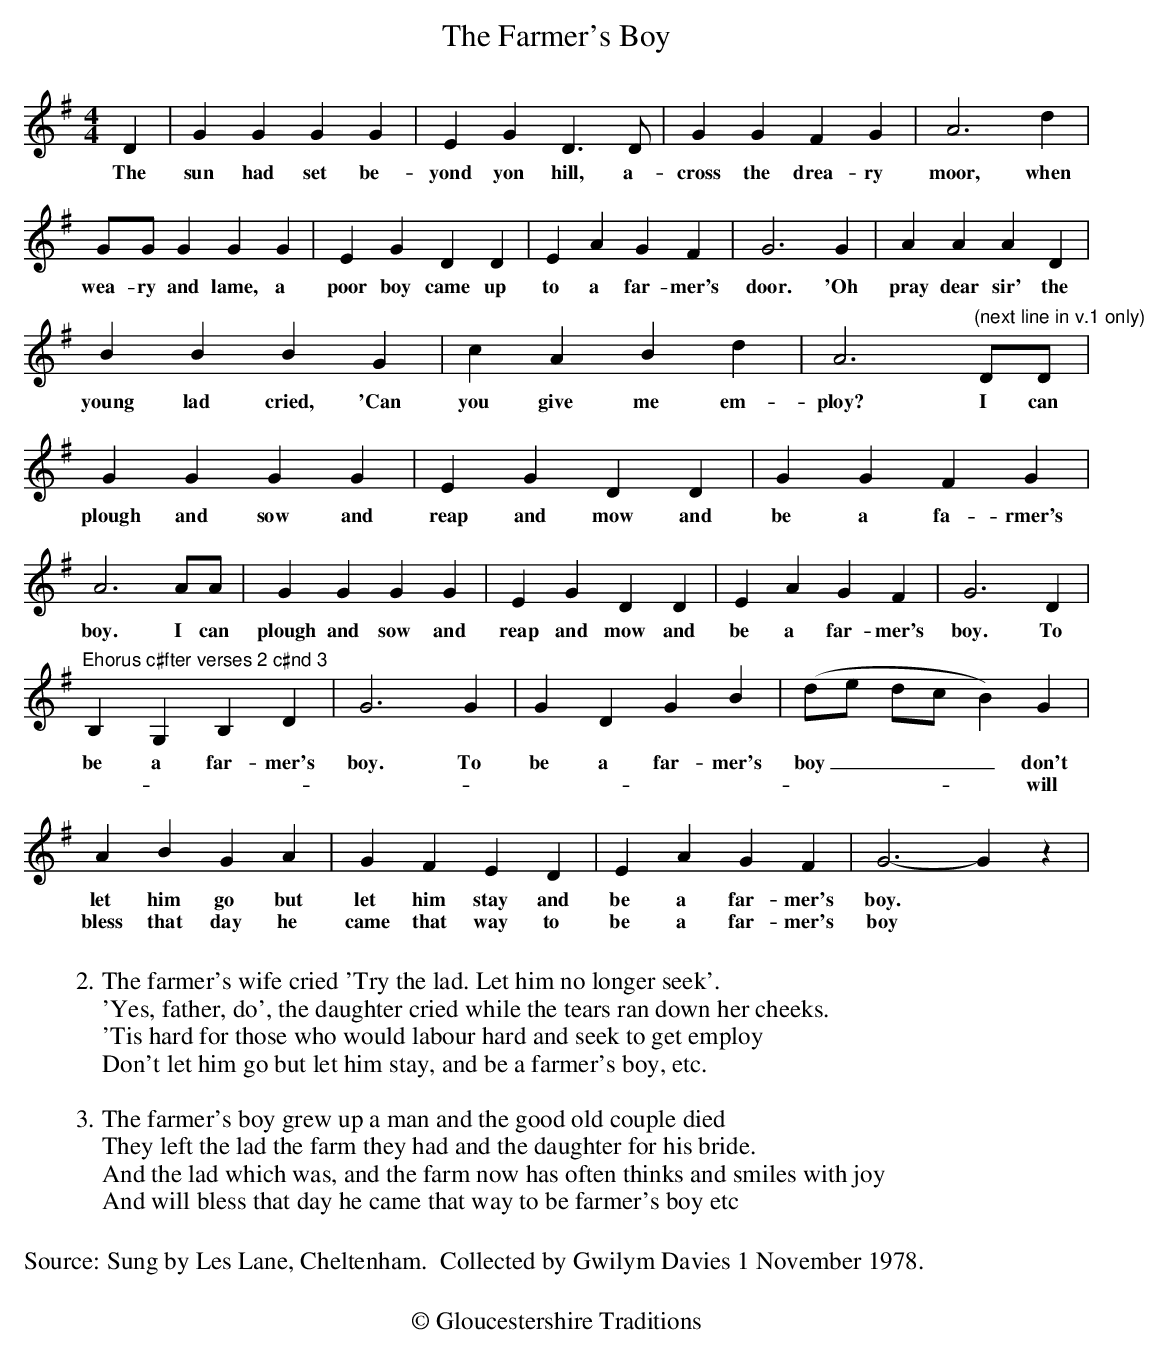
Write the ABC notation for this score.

X:1
T:The Farmer's Boy
M:4/4
L:1/4
K:Gmaj clef=treble octave=0
D|GGGG|EGD>D|GGFG|A3d|
w:The sun had set be-yond yon hill, a-cross the drea-ry moor, when
G/2G/2GGG|EGDD|EAGF|G3G|AAAD|
w:wea-ry and lame, a poor boy came up to a far-mer's door. 'Oh pray dear sir' the
BBBG|cABd|A3"(next line in v.1 only)"D/2D/2|
w:young lad cried, 'Can you give me em-ploy? I can
GGGG|EGDD|GGFG|
w:plough and sow and reap and mow and be a fa-rmer's
A3A/2A/2|GGGG|EGDD|EAGF|G3D|
w:boy.  I can plough and sow and reap and mow and be a far-mer's boy. To
"Ehorus c#fter verses 2 c#nd 3"B,G,B,D|G3G|GDGB|(d/2e/2 d/2c/2B)G|ABGA|GFED|EAGF|G3-Gz|
w:be a far-mer's boy.  To be a far-mer's boy____ don't let him go but let him stay and be a far-mer's boy.
w:---------------will bless that day he came that way to be a far-mer's boy
W:
W:2. The farmer's wife cried 'Try the lad. Let him no longer seek'.
W:'Yes, father, do', the daughter cried while the tears ran down her cheeks.
W:'Tis hard for those who would labour hard and seek to get employ
W:Don't let him go but let him stay, and be a farmer's boy, etc.
W:
W:3. The farmer's boy grew up a man and the good old couple died
W:They left the lad the farm they had and the daughter for his bride.
W:And the lad which was, and the farm now has often thinks and smiles with joy
W:And will bless that day he came that way to be farmer's boy etc
W:
